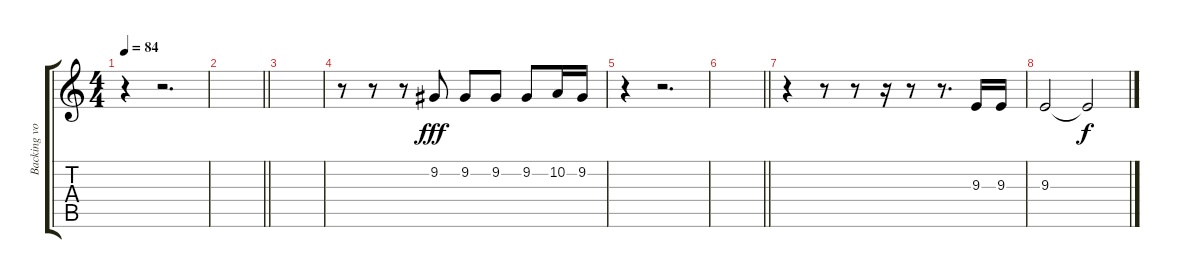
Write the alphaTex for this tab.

\track ("Backing vocals" "Backing vo") {instrument clarinet}
\staff {score tabs}
\tuning (E4 B3 G3 D3 A2 E2) {hide}
\ts (4 4)
\tempo 84
\clef g2
\ks c
r.4{dy fff} r.2{d} |
\barLineRight lightlight
|
|
r.8 r.8 r.8 9.2.8 9.2.8 9.2.8 9.2.8 10.2.16 9.2.16 |
r.4 r.2{d} |
\barLineRight lightlight
|
r.4 r.8 r.8 r.16 r.8 r.8{d} 9.3.16{instrument choiraahs} 9.3.16 |
9.3.2 9.3{t}.2{dy f}
